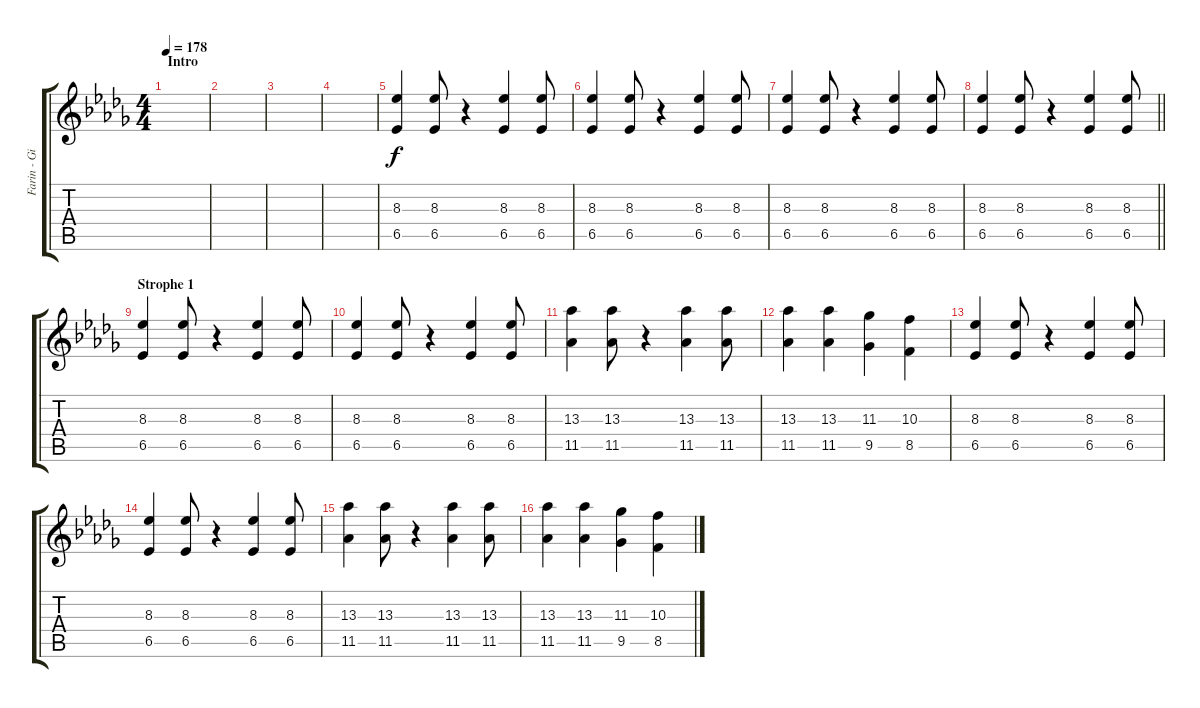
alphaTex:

\track ("Farin - Gitarre" "Farin - Gi") {instrument overdrivenguitar}
\staff {score tabs}
\tuning (E4 B3 G3 D3 A2 E2) {hide}
\ts (4 4)
\section ("" "Intro")
\tempo 178
\clef g2
\ks db
|
|
|
|
(8.3 6.5).4 (8.3 6.5).8 r.4 (8.3 6.5).4 (8.3 6.5).8 |
(8.3 6.5).4 (8.3 6.5).8 r.4 (8.3 6.5).4 (8.3 6.5).8 |
(8.3 6.5).4 (8.3 6.5).8 r.4 (8.3 6.5).4 (8.3 6.5).8 |
\barLineRight lightlight
(8.3 6.5).4 (8.3 6.5).8 r.4 (8.3 6.5).4 (8.3 6.5).8 |
\section ("" "Strophe 1")
(8.3 6.5).4 (8.3 6.5).8 r.4 (8.3 6.5).4 (8.3 6.5).8 |
(8.3 6.5).4 (8.3 6.5).8 r.4 (8.3 6.5).4 (8.3 6.5).8 |
(13.3 11.5).4 (13.3 11.5).8 r.4 (13.3 11.5).4 (13.3 11.5).8 |
(13.3 11.5).4 (13.3 11.5).4 (11.3 9.5).4 (10.3 8.5).4 |
(8.3 6.5).4 (8.3 6.5).8 r.4 (8.3 6.5).4 (8.3 6.5).8 |
(8.3 6.5).4 (8.3 6.5).8 r.4 (8.3 6.5).4 (8.3 6.5).8 |
(13.3 11.5).4 (13.3 11.5).8 r.4 (13.3 11.5).4 (13.3 11.5).8 |
(13.3 11.5).4 (13.3 11.5).4 (11.3 9.5).4 (10.3 8.5).4
